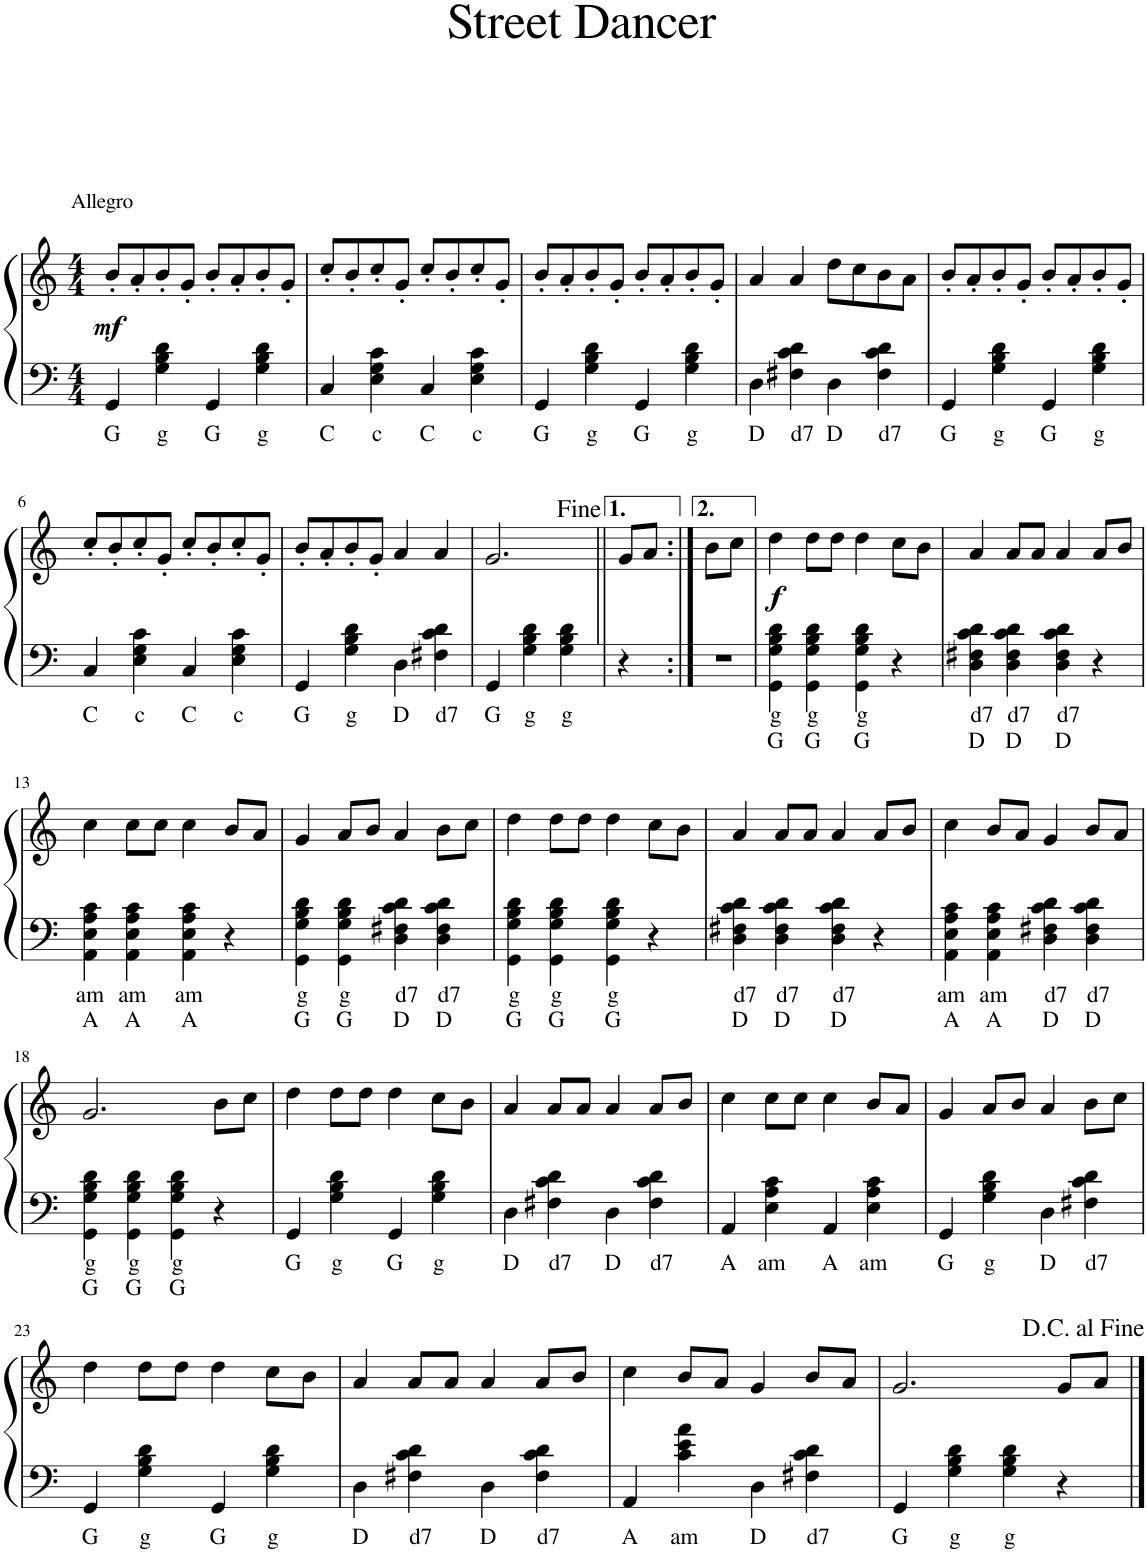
**kern	**text	**text	**kern	**dynam
*part1	*part1	*part1	*part1	*part1
*staff2	*staff2	*staff2	*staff1	*staff1/2
*I"Piano	*	*	*	*
*I'Pno.	*	*	*	*
*clefF4	*	*	*clefG2	*
*k[]	*	*	*k[]	*
*M4/4	*	*	*M4/4	*
=1	=1	=1	=1	=1
!	!	!	!LO:TX:a:t=Allegro	!
!	!LO:LY:b	!	!	!LO:DY:b
4GG/	G	.	8b'/L	mf
.	.	.	8a'/	.
!	!LO:LY:b	!	!	!
4G\ 4B\ 4d\	g	.	8b'/	.
.	.	.	8g'/J	.
!	!LO:LY:b	!	!	!
4GG/	G	.	8b'/L	.
.	.	.	8a'/	.
!	!LO:LY:b	!	!	!
4G\ 4B\ 4d\	g	.	8b'/	.
.	.	.	8g'/J	.
=2	=2	=2	=2	=2
!	!LO:LY:b	!	!	!
4C/	C	.	8cc'/L	.
.	.	.	8b'/	.
!	!LO:LY:b	!	!	!
4E\ 4G\ 4c\	c	.	8cc'/	.
.	.	.	8g'/J	.
!	!LO:LY:b	!	!	!
4C/	C	.	8cc'/L	.
.	.	.	8b'/	.
!	!LO:LY:b	!	!	!
4E\ 4G\ 4c\	c	.	8cc'/	.
.	.	.	8g'/J	.
=3	=3	=3	=3	=3
!	!LO:LY:b	!	!	!
4GG/	G	.	8b'/L	.
.	.	.	8a'/	.
!	!LO:LY:b	!	!	!
4G\ 4B\ 4d\	g	.	8b'/	.
.	.	.	8g'/J	.
!	!LO:LY:b	!	!	!
4GG/	G	.	8b'/L	.
.	.	.	8a'/	.
!	!LO:LY:b	!	!	!
4G\ 4B\ 4d\	g	.	8b'/	.
.	.	.	8g'/J	.
=4	=4	=4	=4	=4
!	!LO:LY:b	!	!	!
4D\	D	.	4a/	.
!	!LO:LY:b	!	!	!
4F#X\ 4c\ 4d\	d7	.	4a/	.
!	!LO:LY:b	!	!	!
4D\	D	.	8dd\L	.
.	.	.	8cc\	.
!	!LO:LY:b	!	!	!
4F#\ 4c\ 4d\	d7	.	8b\	.
.	.	.	8a\J	.
=5	=5	=5	=5	=5
!	!LO:LY:b	!	!	!
4GG/	G	.	8b'/L	.
.	.	.	8a'/	.
!	!LO:LY:b	!	!	!
4G\ 4B\ 4d\	g	.	8b'/	.
.	.	.	8g'/J	.
!	!LO:LY:b	!	!	!
4GG/	G	.	8b'/L	.
.	.	.	8a'/	.
!	!LO:LY:b	!	!	!
4G\ 4B\ 4d\	g	.	8b'/	.
.	.	.	8g'/J	.
!!LO:LB:g=z
=6	=6	=6	=6	=6
!	!LO:LY:b	!	!	!
4C/	C	.	8cc'/L	.
.	.	.	8b'/	.
!	!LO:LY:b	!	!	!
4E\ 4G\ 4c\	c	.	8cc'/	.
.	.	.	8g'/J	.
!	!LO:LY:b	!	!	!
4C/	C	.	8cc'/L	.
.	.	.	8b'/	.
!	!LO:LY:b	!	!	!
4E\ 4G\ 4c\	c	.	8cc'/	.
.	.	.	8g'/J	.
=7	=7	=7	=7	=7
!	!LO:LY:b	!	!	!
4GG/	G	.	8b'/L	.
.	.	.	8a'/	.
!	!LO:LY:b	!	!	!
4G\ 4B\ 4d\	g	.	8b'/	.
.	.	.	8g'/J	.
!	!LO:LY:b	!	!	!
4D\	D	.	4a/	.
!	!LO:LY:b	!	!	!
4F#X\ 4c\ 4d\	d7	.	4a/	.
=8	=8	=8	=8	=8
!	!LO:LY:b	!	!	!
4GG/	G	.	2.g/	.
!	!LO:LY:b	!	!	!
4G\ 4B\ 4d\	g	.	.	.
!	!LO:LY:b	!	!	!
4G\ 4B\ 4d\	g	.	.	.
=9||	=9||	=9||	=9||	=9||
4r	.	.	8g/L	.
.	.	.	8a/J	.
=10:|!	=10:|!	=10:|!	=10:|!	=10:|!
1r	.	.	8b\L	.
.	.	.	8cc\J	.
.	.	.	2.ryy	.
=11	=11	=11	=11	=11
!	!LO:LY:b	!LO:LY:b	!	!LO:DY:b
4GG\ 4G\ 4B\ 4d\	g	G	4dd\	f
!	!LO:LY:b	!LO:LY:b	!	!
4GG\ 4G\ 4B\ 4d\	g	G	8dd\L	.
.	.	.	8dd\J	.
!	!LO:LY:b	!LO:LY:b	!	!
4GG\ 4G\ 4B\ 4d\	g	G	4dd\	.
4r	.	.	8cc\L	.
.	.	.	8b\J	.
=12	=12	=12	=12	=12
!	!LO:LY:b	!LO:LY:b	!	!
4D\ 4F#X\ 4c\ 4d\	d7	D	4a/	.
!	!LO:LY:b	!LO:LY:b	!	!
4D\ 4F#\ 4c\ 4d\	d7	D	8a/L	.
.	.	.	8a/J	.
!	!LO:LY:b	!LO:LY:b	!	!
4D\ 4F#\ 4c\ 4d\	d7	D	4a/	.
4r	.	.	8a/L	.
.	.	.	8b/J	.
!!LO:LB:g=z
=13	=13	=13	=13	=13
!	!LO:LY:b	!LO:LY:b	!	!
4AA\ 4E\ 4A\ 4c\	am	A	4cc\	.
!	!LO:LY:b	!LO:LY:b	!	!
4AA\ 4E\ 4A\ 4c\	am	A	8cc\L	.
.	.	.	8cc\J	.
!	!LO:LY:b	!LO:LY:b	!	!
4AA\ 4E\ 4A\ 4c\	am	A	4cc\	.
4r	.	.	8b/L	.
.	.	.	8a/J	.
=14	=14	=14	=14	=14
!	!LO:LY:b	!LO:LY:b	!	!
4GG\ 4G\ 4B\ 4d\	g	G	4g/	.
!	!LO:LY:b	!LO:LY:b	!	!
4GG\ 4G\ 4B\ 4d\	g	G	8a/L	.
.	.	.	8b/J	.
!	!LO:LY:b	!LO:LY:b	!	!
4D\ 4F#X\ 4c\ 4d\	d7	D	4a/	.
!	!LO:LY:b	!LO:LY:b	!	!
4D\ 4F#\ 4c\ 4d\	d7	D	8b\L	.
.	.	.	8cc\J	.
=15	=15	=15	=15	=15
!	!LO:LY:b	!LO:LY:b	!	!
4GG\ 4G\ 4B\ 4d\	g	G	4dd\	.
!	!LO:LY:b	!LO:LY:b	!	!
4GG\ 4G\ 4B\ 4d\	g	G	8dd\L	.
.	.	.	8dd\J	.
!	!LO:LY:b	!LO:LY:b	!	!
4GG\ 4G\ 4B\ 4d\	g	G	4dd\	.
4r	.	.	8cc\L	.
.	.	.	8b\J	.
=16	=16	=16	=16	=16
!	!LO:LY:b	!LO:LY:b	!	!
4D\ 4F#X\ 4c\ 4d\	d7	D	4a/	.
!	!LO:LY:b	!LO:LY:b	!	!
4D\ 4F#\ 4c\ 4d\	d7	D	8a/L	.
.	.	.	8a/J	.
!	!LO:LY:b	!LO:LY:b	!	!
4D\ 4F#\ 4c\ 4d\	d7	D	4a/	.
4r	.	.	8a/L	.
.	.	.	8b/J	.
=17	=17	=17	=17	=17
!	!LO:LY:b	!LO:LY:b	!	!
4AA\ 4E\ 4A\ 4c\	am	A	4cc\	.
!	!LO:LY:b	!LO:LY:b	!	!
4AA\ 4E\ 4A\ 4c\	am	A	8b/L	.
.	.	.	8a/J	.
!	!LO:LY:b	!LO:LY:b	!	!
4D\ 4F#X\ 4c\ 4d\	d7	D	4g/	.
!	!LO:LY:b	!LO:LY:b	!	!
4D\ 4F#\ 4c\ 4d\	d7	D	8b/L	.
.	.	.	8a/J	.
!!LO:LB:g=z
=18	=18	=18	=18	=18
!	!LO:LY:b	!LO:LY:b	!	!
4GG\ 4G\ 4B\ 4d\	g	G	2.g/	.
!	!LO:LY:b	!LO:LY:b	!	!
4GG\ 4G\ 4B\ 4d\	g	G	.	.
!	!LO:LY:b	!LO:LY:b	!	!
4GG\ 4G\ 4B\ 4d\	g	G	.	.
4r	.	.	8b\L	.
.	.	.	8cc\J	.
=19	=19	=19	=19	=19
!	!LO:LY:b	!	!	!
4GG/	G	.	4dd\	.
!	!LO:LY:b	!	!	!
4G\ 4B\ 4d\	g	.	8dd\L	.
.	.	.	8dd\J	.
!	!LO:LY:b	!	!	!
4GG/	G	.	4dd\	.
!	!LO:LY:b	!	!	!
4G\ 4B\ 4d\	g	.	8cc\L	.
.	.	.	8b\J	.
=20	=20	=20	=20	=20
!	!LO:LY:b	!	!	!
4D\	D	.	4a/	.
!	!LO:LY:b	!	!	!
4F#X\ 4c\ 4d\	d7	.	8a/L	.
.	.	.	8a/J	.
!	!LO:LY:b	!	!	!
4D\	D	.	4a/	.
!	!LO:LY:b	!	!	!
4F#\ 4c\ 4d\	d7	.	8a/L	.
.	.	.	8b/J	.
=21	=21	=21	=21	=21
!	!LO:LY:b	!	!	!
4AA/	A	.	4cc\	.
!	!LO:LY:b	!	!	!
4E\ 4A\ 4c\	am	.	8cc\L	.
.	.	.	8cc\J	.
!	!LO:LY:b	!	!	!
4AA/	A	.	4cc\	.
!	!LO:LY:b	!	!	!
4E\ 4A\ 4c\	am	.	8b/L	.
.	.	.	8a/J	.
=22	=22	=22	=22	=22
!	!LO:LY:b	!	!	!
4GG/	G	.	4g/	.
!	!LO:LY:b	!	!	!
4G\ 4B\ 4d\	g	.	8a/L	.
.	.	.	8b/J	.
!	!LO:LY:b	!	!	!
4D\	D	.	4a/	.
!	!LO:LY:b	!	!	!
4F#X\ 4c\ 4d\	d7	.	8b\L	.
.	.	.	8cc\J	.
!!LO:LB:g=z
=23	=23	=23	=23	=23
!	!LO:LY:b	!	!	!
4GG/	G	.	4dd\	.
!	!LO:LY:b	!	!	!
4G\ 4B\ 4d\	g	.	8dd\L	.
.	.	.	8dd\J	.
!	!LO:LY:b	!	!	!
4GG/	G	.	4dd\	.
!	!LO:LY:b	!	!	!
4G\ 4B\ 4d\	g	.	8cc\L	.
.	.	.	8b\J	.
=24	=24	=24	=24	=24
!	!LO:LY:b	!	!	!
4D\	D	.	4a/	.
!	!LO:LY:b	!	!	!
4F#X\ 4c\ 4d\	d7	.	8a/L	.
.	.	.	8a/J	.
!	!LO:LY:b	!	!	!
4D\	D	.	4a/	.
!	!LO:LY:b	!	!	!
4F#\ 4c\ 4d\	d7	.	8a/L	.
.	.	.	8b/J	.
=25	=25	=25	=25	=25
!	!LO:LY:b	!	!	!
4AA/	A	.	4cc\	.
!	!LO:LY:b	!	!	!
4c\ 4e\ 4a\	am	.	8b/L	.
.	.	.	8a/J	.
!	!LO:LY:b	!	!	!
4D\	D	.	4g/	.
!	!LO:LY:b	!	!	!
4F#X\ 4c\ 4d\	d7	.	8b/L	.
.	.	.	8a/J	.
=26	=26	=26	=26	=26
!	!LO:LY:b	!	!	!
4GG/	G	.	2.g/	.
!	!LO:LY:b	!	!	!
4G\ 4B\ 4d\	g	.	.	.
!	!LO:LY:b	!	!	!
4G\ 4B\ 4d\	g	.	.	.
4r	.	.	8g/L	.
.	.	.	8a/J	.
==	==	==	==	==
*-	*-	*-	*-	*-
